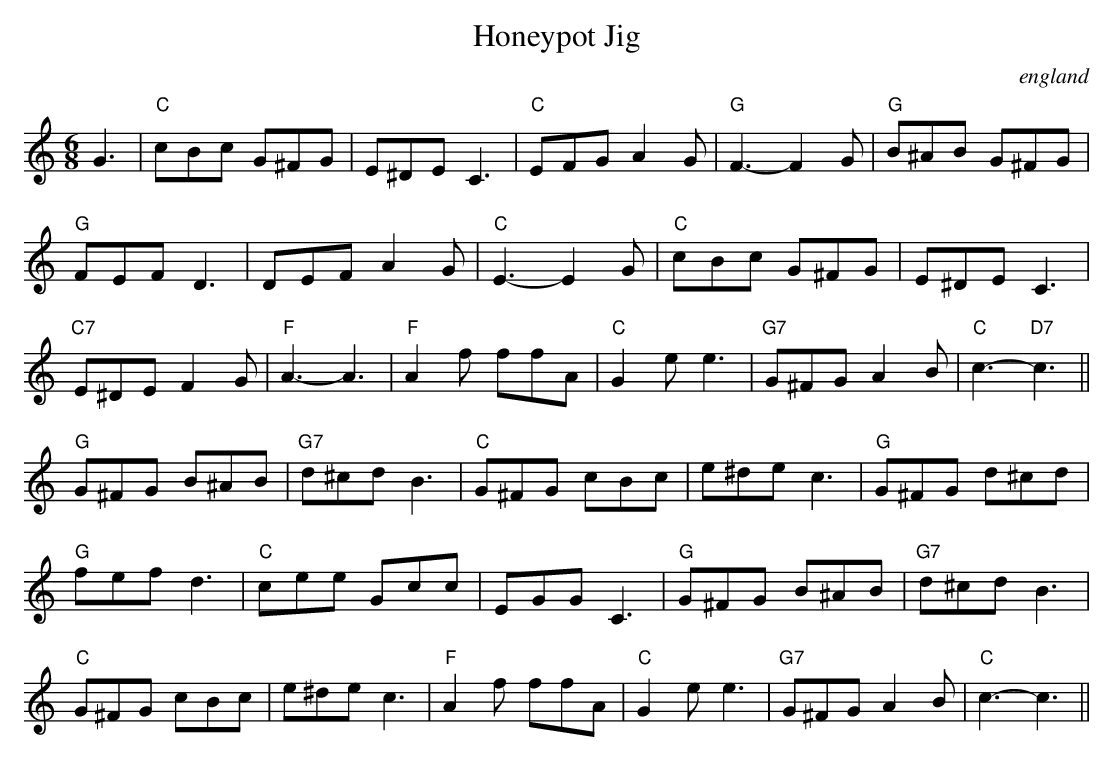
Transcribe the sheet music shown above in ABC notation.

X:1
T:Honeypot Jig
O:england
M:6/8
K:C
G3 |"C"cBc G^FG|E^DE C3|"C"EFG A2G|"G"F3 -F2G|"G"B^AB G^FG|
"G"FEF D3|DEF A2G|"C"E3 -E2G|"C"cBc G^FG|E^DE C3|
"C7"E^DE F2G|"F"A3 -A3|"F"A2f ffA|"C"G2e e3|"G7"G^FG A2B|"C"c3 -"D7"c3||
"G"G^FG B^AB|"G7"d^cd B3|"C"G^FG cBc|e^de c3|"G"G^FG d^cd|
"G"fef d3|"C"cee Gcc|EGG C3|"G"G^FG B^AB|"G7"d^cd B3|
"C"G^FG cBc|e^de c3|"F"A2f ffA|"C"G2e e3|"G7"G^FG A2B|"C"c3 -c3||
